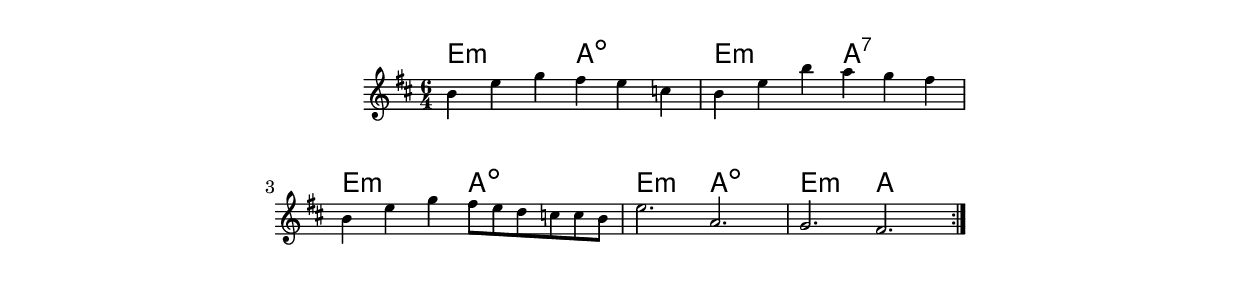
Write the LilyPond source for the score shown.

\version "2.19.45"
\paper {
	line-width = 4.6\in
}

melody = \relative c'' {
  \clef treble
  \key d \major
  \time 6/4
  \set Score.voltaSpannerDuration = #(ly:make-moment 4/4)
  \repeat volta 2 {
		\new Voice = "words" {
				b4 e g fis e c | b e b' a g fis |
				b, e g fis8 e d c c b |
				e2. a, | g fis |
			}
		}
}

twochords = \chordmode { 
	e2.:m a:dim | e:m a:7 |
	e:m a:dim |
	e:m a:dim |
	e:m a |
 }

harmonies = {
	\twochords
}

\score {
  <<
    \new ChordNames {
      \set chordChanges = ##t
      \harmonies
    }
    \new Staff \with { \magnifyStaff #5/7 } {
    	\new Voice = "one" { \melody }
  	}
  >>
  \layout { 
   % #(layout-set-staff-size 14)
   }
  \midi { 
  	\tempo 4 = 125
  }
}